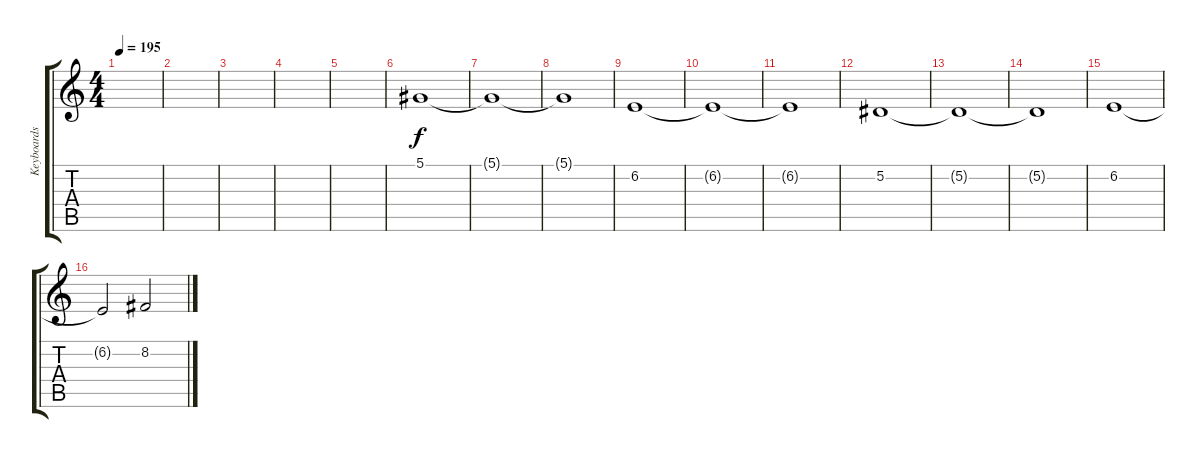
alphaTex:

\track ("Keyboards 4" "Keyboards ") {instrument stringensemble1}
\staff {score tabs}
\tuning (Eb4 Bb3 Gb3 Db3 Ab2 Eb2) {hide}
\ts (4 4)
\tempo 195
\clef g2
\ks c
|
|
|
|
|
5.1.1 |
5.1{t}.1 |
5.1{t}.1 |
6.2.1 |
6.2{t}.1 |
6.2{t}.1 |
5.2.1 |
5.2{t}.1 |
5.2{t}.1 |
6.2.1 |
6.2{t}.2 8.2.2
